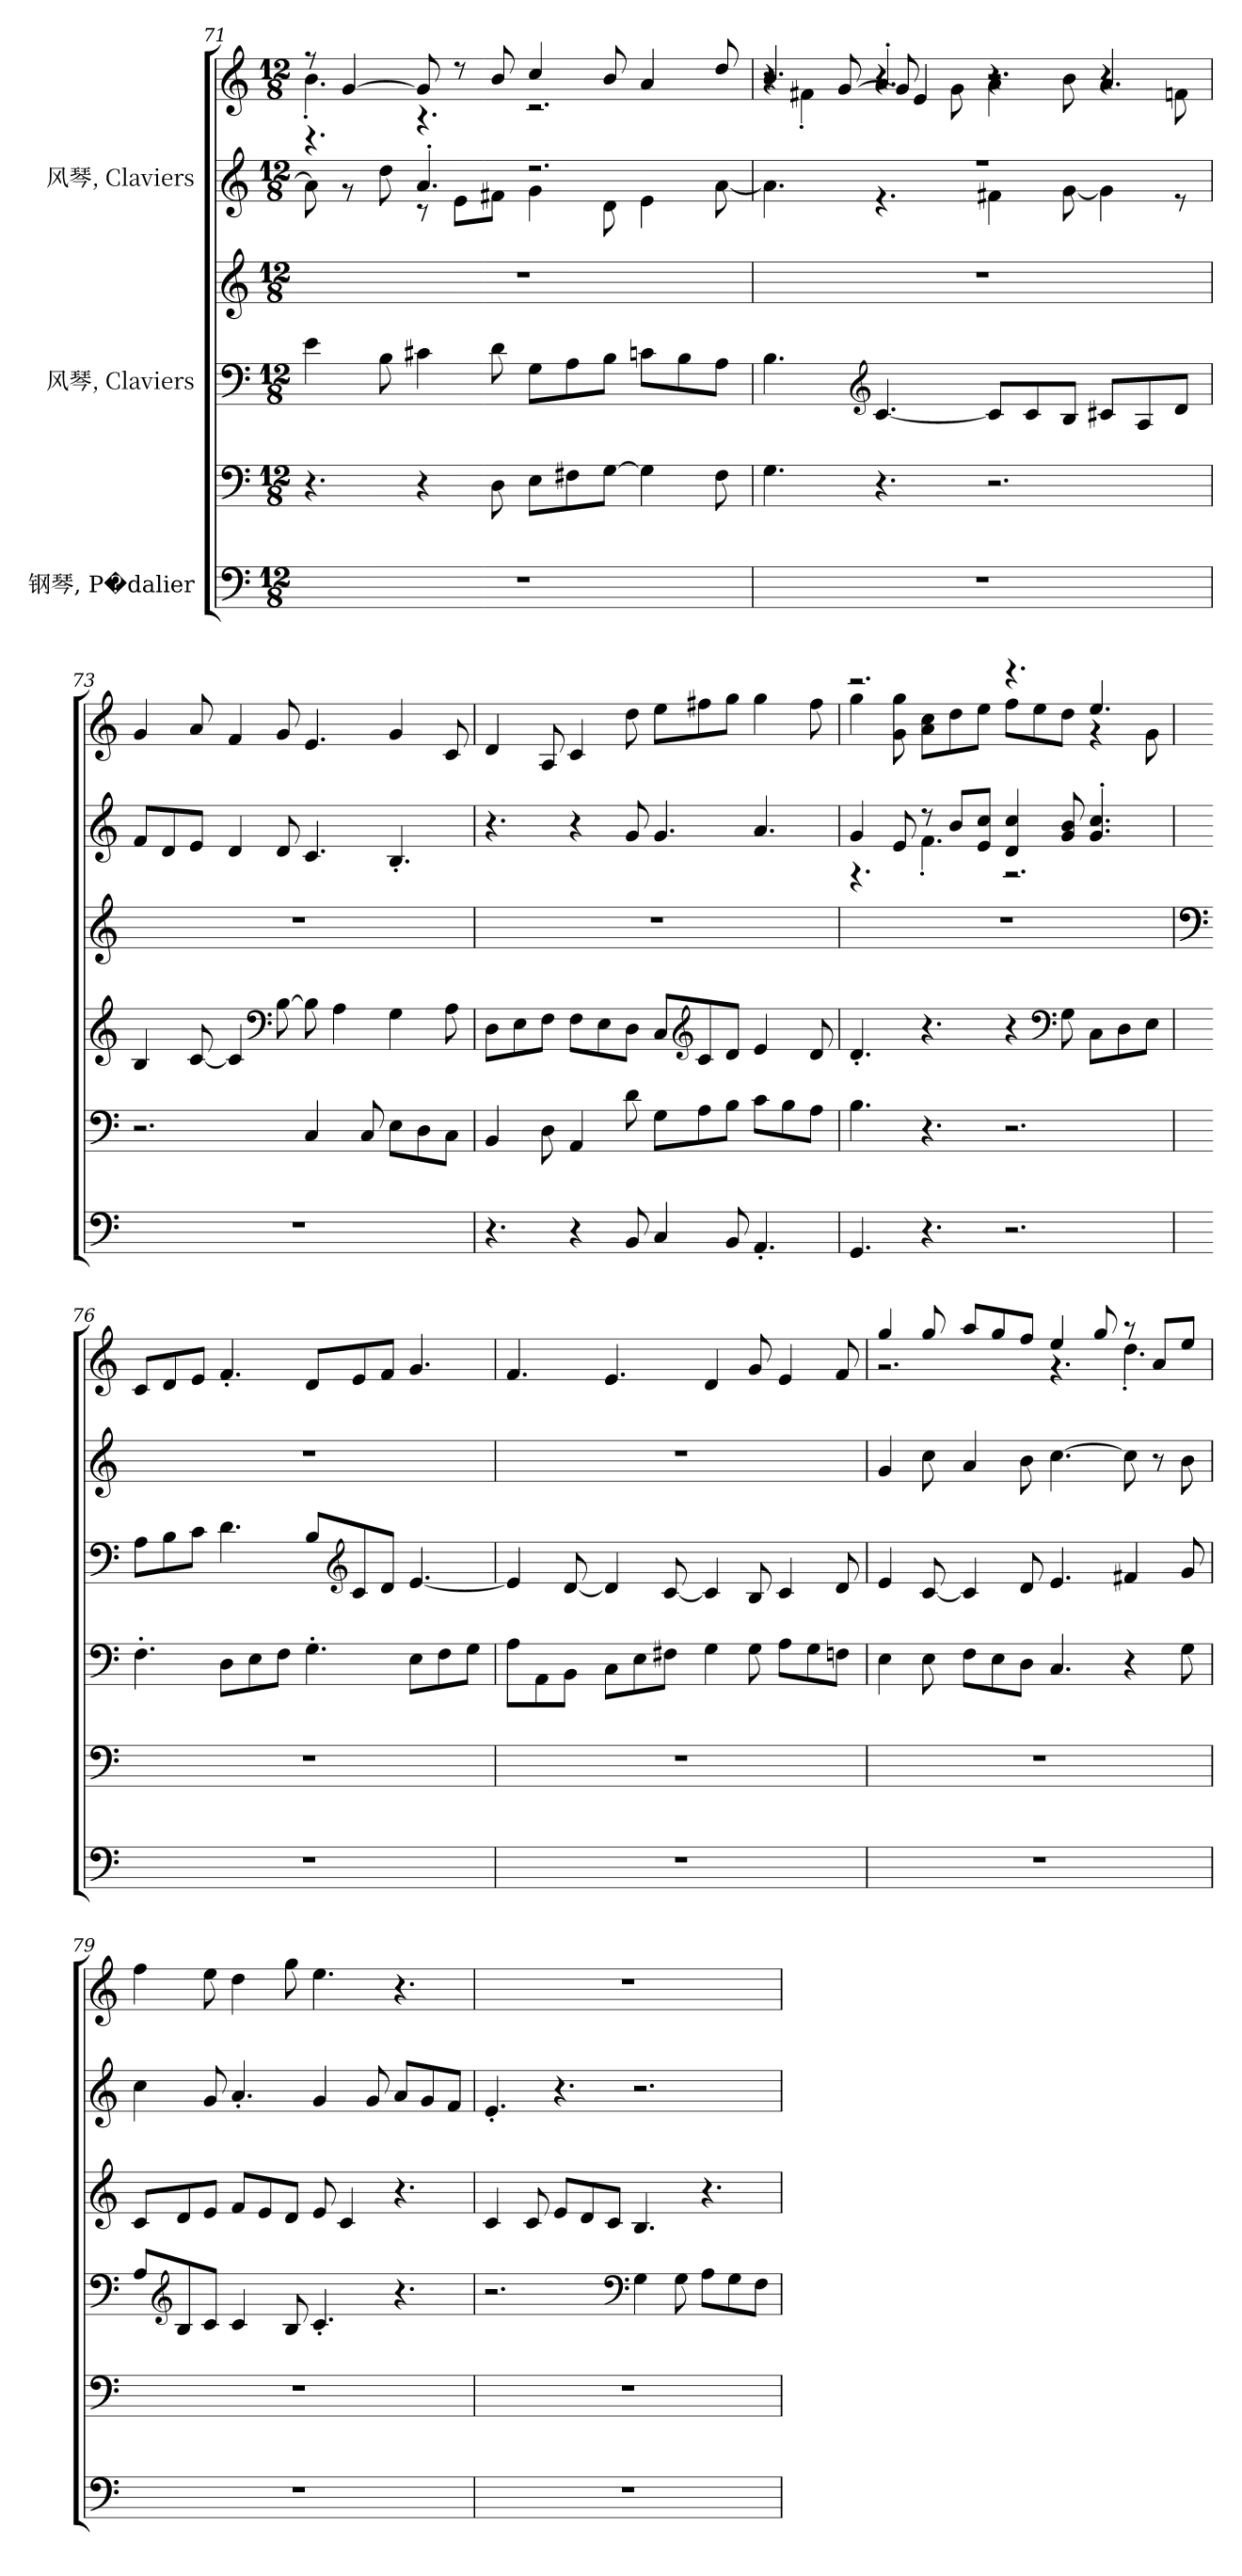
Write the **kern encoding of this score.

**kern	**kern	**kern	**kern	**kern	**kern
*part3	*part3	*part2	*part2	*part1	*part1
*staff6	*staff5	*staff4	*staff3	*staff2	*staff1
*I"钢琴, P�dalier	*	*I"风琴, Claviers	*	*I"风琴, Claviers	*
*clefF4	*clefF4	*clefF4	*clefG2	*clefG2	*clefG2
*k[]	*k[]	*k[]	*k[]	*k[]	*k[]
*M12/8	*M12/8	*M12/8	*M12/8	*M12/8	*M12/8
=71	=71	=71	=71	=71	=71
*	*	*	*	*^	*^
1.r	4.r	4e\	1.r	4.r	8a\]	8r	4.b'\
.	.	.	.	.	8r	[4g/	.
.	.	8B\	.	.	8dd\	.	.
.	4r	4c#X\	.	4.a'/	8r	8g/]	4.r
.	.	.	.	.	8e\L	8r	.
.	8D\	8d\	.	.	8f#X\J	8b/	.
.	8E\L	8G\L	.	2.r	4g\	4cc/	2.r
.	8F#X\	8A\	.	.	.	.	.
.	[8G\J	8B\J	.	.	8d\	8b/	.
.	4G\]	8cn\L	.	.	4e\	4a/	.
.	.	8B\	.	.	.	.	.
.	8F#\	8A\J	.	.	[8a\	8dd/	.
!!LO:LB:g=z
=72	=72	=72	=72	=72	=72	=72	=72
*	*	*	*	*	*	*	*^
1.r	4.G\	4.B\	1.r	1.r	4.a\]	4.r	8r	4b/
.	.	.	.	.	.	.	4f#X'\	.
.	.	.	.	.	.	.	.	[8g/
*	*	*clefG2	*	*	*	*	*	*
.	4.r	[4.c/	.	.	4.r	4.a'/	4r	8g/]
.	.	.	.	.	.	.	.	4e/
.	.	.	.	.	.	.	8g\	.
.	2.r	8c/L]	.	.	4f#X\	4.r	4a\	2.r
.	.	8c/	.	.	.	.	.	.
.	.	8B/J	.	.	[8g\	.	8b\	.
.	.	8c#X/L	.	.	4g\]	4.a/	4r	.
.	.	8A/	.	.	.	.	.	.
.	.	8d/J	.	.	8r	.	8fn\	.
*	*	*	*	*v	*v	*	*	*
*	*	*	*	*	*v	*v	*v
=73	=73	=73	=73	=73	=73
1.r	2.r	4B/	1.r	8f/L	4g/
.	.	.	.	8d/	.
.	.	[8c/	.	8e/J	8a/
.	.	4c/]	.	4d/	4f/
*	*	*clefF4	*	*	*
.	.	[8B\	.	8d/	8g/
.	4C/	8B\]	.	4.c/	4.e/
.	.	4A\	.	.	.
.	8C/	.	.	.	.
.	8E\L	4G\	.	4.B'/	4g/
.	8D\	.	.	.	.
.	8C\J	8A\	.	.	8c/
!!LO:PB:g=z
=74	=74	=74	=74	=74	=74
4.r	4BB/	8D\L	1.r	4.r	4d/
.	.	8E\	.	.	.
.	8D\	8F\J	.	.	8A/
4r	4AA/	8F\L	.	4r	4c/
.	.	8E\	.	.	.
8BB/	8d\	8D\J	.	8g/	8dd\
4C/	8G\L	8C/L	.	4.g/	8ee\L
*	*	*clefG2	*	*	*
.	8A\	8c/	.	.	8ff#X\
8BB/	8B\J	8d/J	.	.	8gg\J
4.AA'/	8c\L	4e/	.	4.a/	4gg\
.	8B\	.	.	.	.
.	8A\J	8d/	.	.	8ff#\
=75	=75	=75	=75	=75	=75
*	*	*	*	*^	*^
4.GG/	4.B\	4.d'/	1.r	4g/	4.r	2.r	4gg\
.	.	.	.	8e/	.	.	8g\ 8gg\
4.r	4.r	4.r	.	8r	4.f'\	.	8a\ 8cc\L
.	.	.	.	8b/L	.	.	8dd\
.	.	.	.	8e/ 8cc/J	.	.	8ee\J
2.r	2.r	4r	.	4d/ 4cc/	2.r	4.r	8ff\L
.	.	.	.	.	.	.	8ee\
*	*	*clefF4	*	*	*	*	*
.	.	8G\	.	8g/ 8b/	.	.	8dd\J
.	.	8C\L	.	4.g/' 4.cc/'	.	4.ee/	4r
.	.	8D\	.	.	.	.	.
.	.	8E\J	.	.	.	.	8g\
*	*	*	*	*v	*v	*	*
*	*	*	*	*	*v	*v
!!LO:LB:g=z
=76	=76	=76	=76	=76	=76
*	*	*	*clefF4	*	*
1.r	1.r	4.F'\	8A\L	1.r	8c/L
.	.	.	8B\	.	8d/
.	.	.	8c\J	.	8e/J
.	.	8D\L	4.d\	.	4.f'/
.	.	8E\	.	.	.
.	.	8F\J	.	.	.
.	.	4.G'\	8B/L	.	8d/L
*	*	*	*clefG2	*	*
.	.	.	8c/	.	8e/
.	.	.	8d/J	.	8f/J
.	.	8E\L	[4.e/	.	4.g/
.	.	8F\	.	.	.
.	.	8G\J	.	.	.
=77	=77	=77	=77	=77	=77
1.r	1.r	8A\L	4e/]	1.r	4.f/
.	.	8AA\	.	.	.
.	.	8BB\J	[8d/	.	.
.	.	8C\L	4d/]	.	4.e/
.	.	8E\	.	.	.
.	.	8F#X\J	[8c/	.	.
.	.	4G\	4c/]	.	4d/
.	.	8G\	8B/	.	8g/
.	.	8A\L	4c/	.	4e/
.	.	8G\	.	.	.
.	.	8Fn\J	8d/	.	8f/
=78	=78	=78	=78	=78	=78
*	*	*	*	*	*^
1.r	1.r	4E\	4e/	4g/	4gg/	2.r
.	.	8E\	[8c/	8cc\	8gg/	.
.	.	8F\L	4c/]	4a/	8aa/L	.
.	.	8E\	.	.	8gg/	.
.	.	8D\J	8d/	8b\	8ff/J	.
.	.	4.C/	4.e/	[4.cc\	4ee/	4.r
.	.	.	.	.	8gg/	.
.	.	4r	4f#X/	8cc\]	8r	4.dd'\
.	.	.	.	8r	8a/L	.
.	.	8G\	8g/	8b\	8ee/J	.
*	*	*	*	*	*v	*v
!!LO:PB:g=z
=79	=79	=79	=79	=79	=79
1.r	1.r	8A/L	8c/L	4cc\	4ff\
*	*	*clefG2	*	*	*
.	.	8B/	8d/	.	.
.	.	8c/J	8e/J	8g/	8ee\
.	.	4c/	8f/L	4.a'/	4dd\
.	.	.	8e/	.	.
.	.	8B/	8d/J	.	8gg\
.	.	4.c'/	8e/	4g/	4.ee\
.	.	.	4c/	.	.
.	.	.	.	8g/	.
.	.	4.r	4.r	8a/L	4.r
.	.	.	.	8g/	.
.	.	.	.	8f/J	.
=80	=80	=80	=80	=80	=80
1.r	1.r	2.r	4c/	4.e'/	1.r
.	.	.	8c/	.	.
.	.	.	8e/L	4.r	.
.	.	.	8d/	.	.
.	.	.	8c/J	.	.
*	*	*clefF4	*	*	*
.	.	4G\	4.B/	2.r	.
.	.	8G\	.	.	.
.	.	8A\L	4.r	.	.
.	.	8G\	.	.	.
.	.	8F\J	.	.	.
=	=	=	=	=	=
*-	*-	*-	*-	*-	*-
